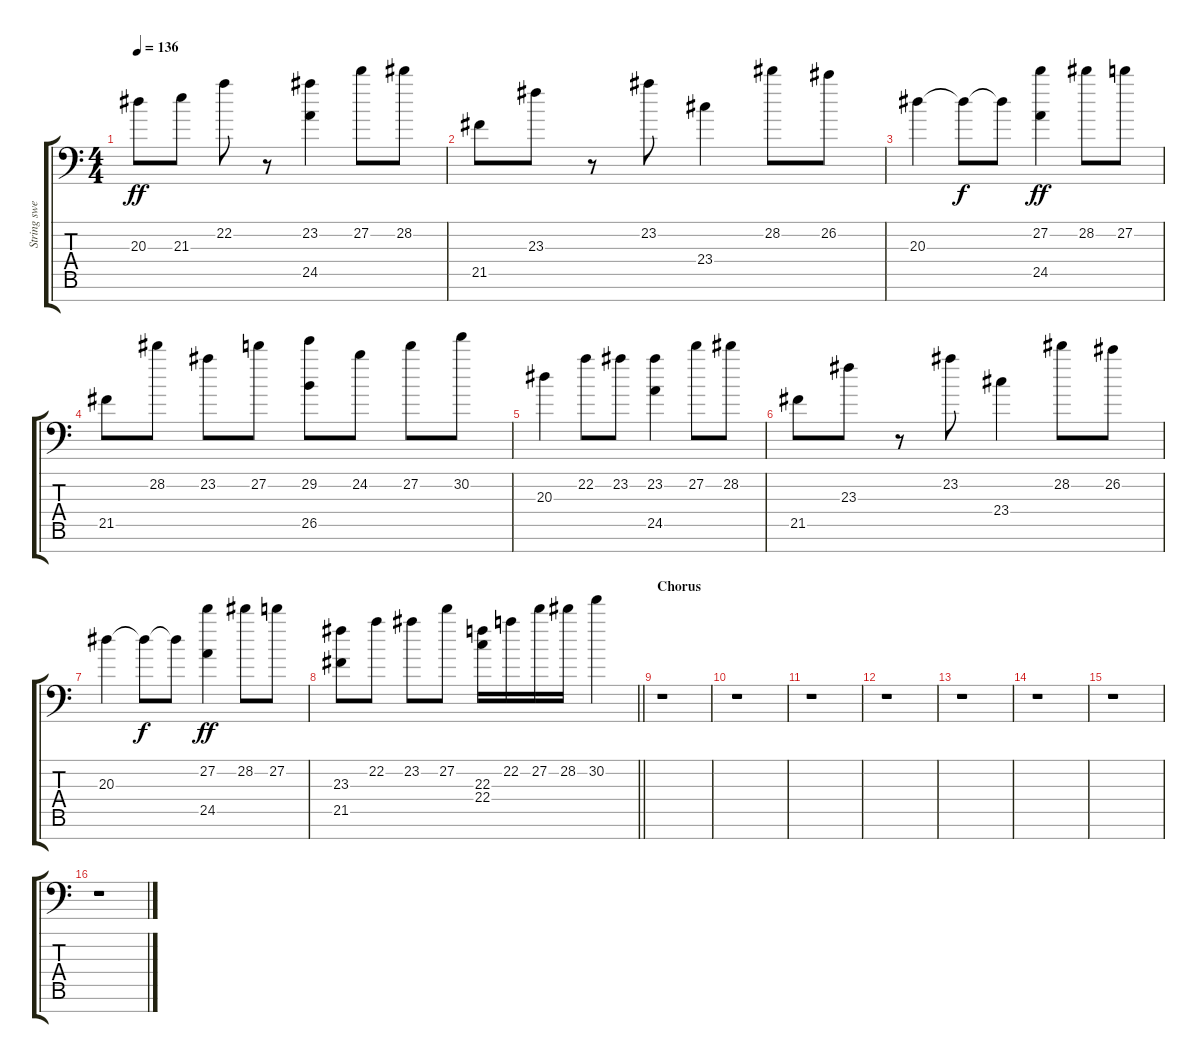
\track ("String swell" "String swe") {instrument stringensemble2}
\staff {score tabs}
\tuning (C8 B3 G3 D3 A2 E2 C-1) {hide}
\ts (4 4)
\tempo 136
\clef f4
\ks c
20.3.8{dy ff} 21.3.8 22.2.8 r.8 (23.2 24.5).4 27.2.8 28.2.8 |
21.5.8 23.3.8 r.8 23.2.8 23.4.4 28.2.8 26.2.8 |
20.3.4 20.3{t}.8{dy f} 20.3{t}.8 (27.2 24.5).4{dy ff} 28.2.8 27.2.8 |
21.5.8 28.2.8 23.2.8 27.2.8 (29.2 26.5).8 24.2.8 27.2.8 30.2.8 |
20.3.4 22.2.8 23.2.8 (23.2 24.5).4 27.2.8 28.2.8 |
21.5.8 23.3.8 r.8 23.2.8 23.4.4 28.2.8 26.2.8 |
20.3.4 20.3{t}.8{dy f} 20.3{t}.8 (27.2 24.5).4{dy ff} 28.2.8 27.2.8 |
\barLineRight lightlight
(23.3 21.5).8 22.2.8 23.2.8 27.2.8 (22.3 22.4).16 22.2.16 27.2.16 28.2.16 30.2.4 |
\section ("" "Chorus")
r.1 |
r.1 |
r.1 |
r.1 |
r.1 |
r.1 |
r.1 |
r.1
